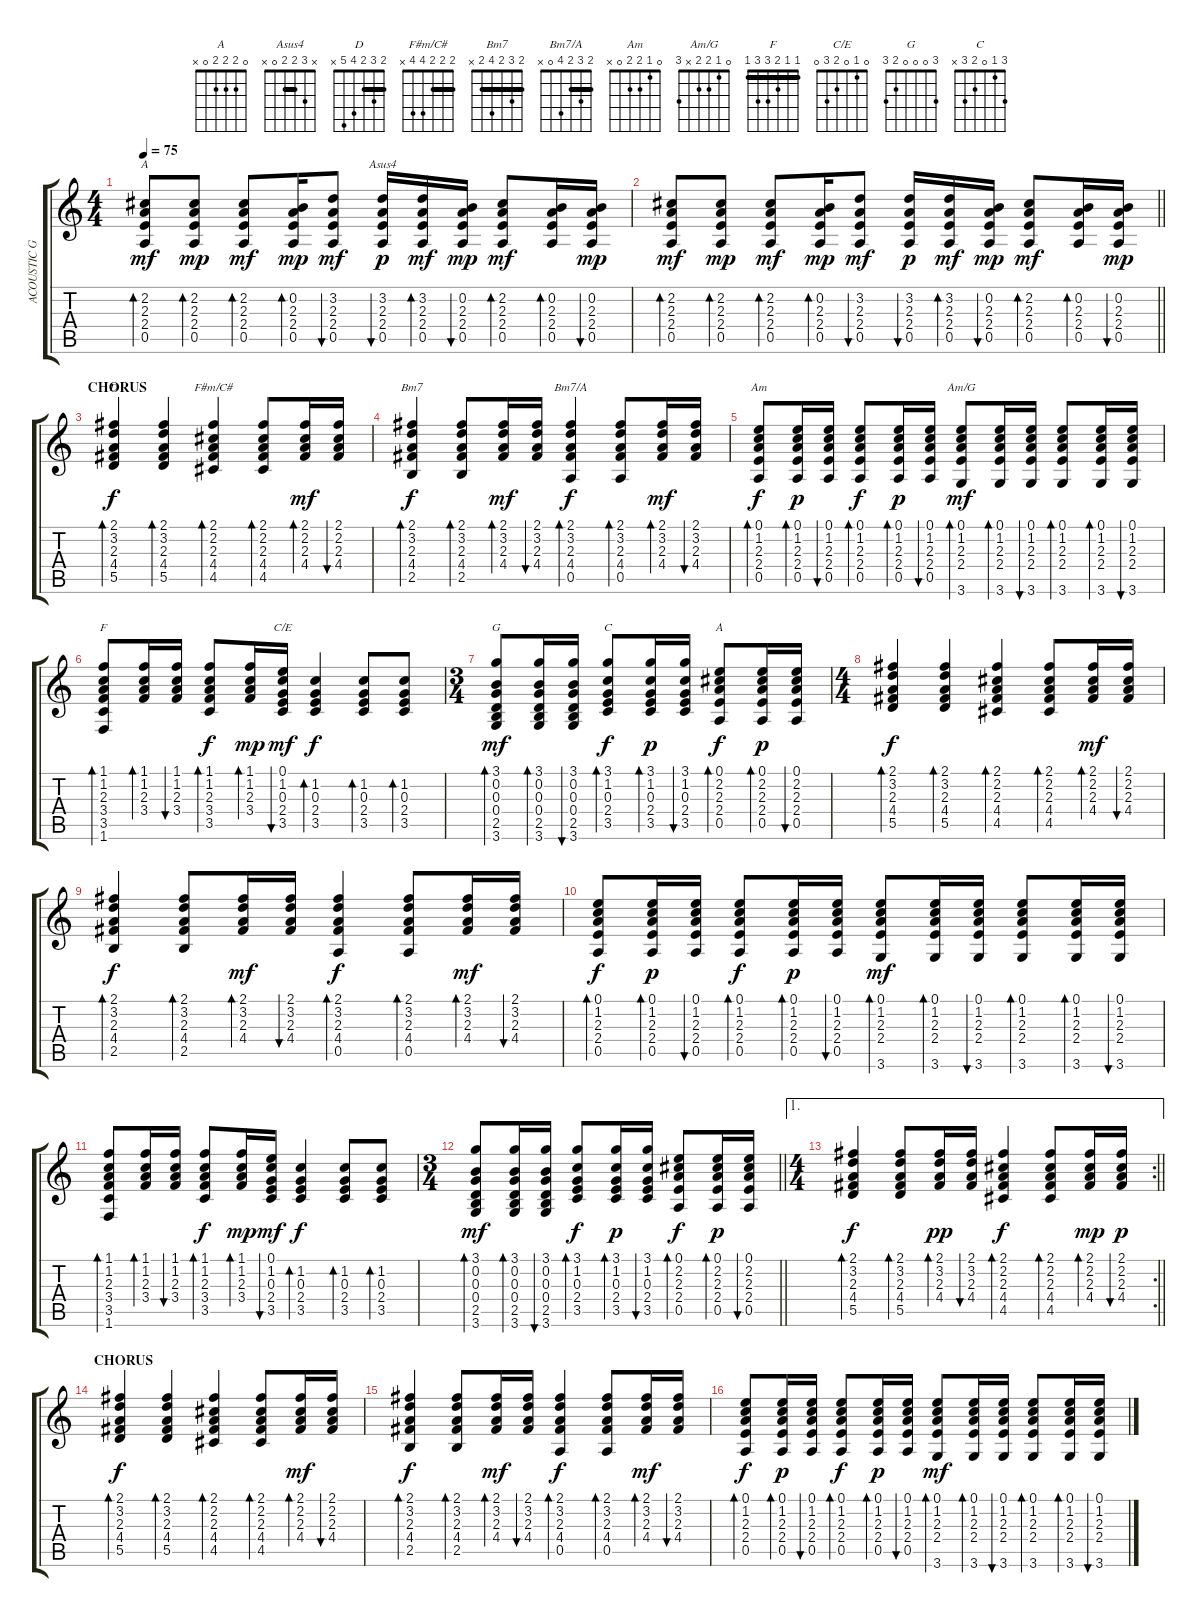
\track ("ACOUSTIC GTR" "ACOUSTIC G") {instrument acousticguitarsteel}
\staff {score tabs}
\tuning (E4 B3 G3 D3 A2 E2) {hide}
\chord ("A" x 2 2 2 0 x) {barre 2}
\chord ("Asus4" x 3 2 2 0 x) {barre 2}
\chord ("D" 2 3 2 4 5 x) {barre 2}
\chord ("F#m/C#" 2 2 2 4 4 x) {barre 2}
\chord ("Bm7" 2 3 2 4 2 x) {barre 2}
\chord ("Bm7/A" 2 3 2 4 0 x) {barre 2}
\chord ("Am" 0 1 2 2 0 x)
\chord ("Am/G" 0 1 2 2 x 3)
\chord ("F" 1 1 2 3 3 1) {barre 1}
\chord ("C/E" 0 1 0 2 3 0)
\chord ("G" 3 0 0 0 2 3)
\chord ("C" 3 1 0 2 3 x)
\chord ("A" 0 2 2 2 0 x)
\ts (4 4)
\tempo 75
\clef g2
\ks c
(2.2 2.3 2.4 0.5).8{bd 30 ch "A" dy mf} (2.2 2.3 2.4 0.5).8{bd 30 dy mp} (2.2 2.3 2.4 0.5).8{bd 30 dy mf} (0.2 2.3 2.4 0.5).16{bd 30 dy mp} (3.2 2.3 2.4 0.5).8{bu 30 dy mf} (3.2 2.3 2.4 0.5).16{bu 30 ch "Asus4" dy p} (3.2 2.3 2.4 0.5).16{bd 30 dy mf} (0.2 2.3 2.4 0.5).16{bu 30 dy mp} (2.2 2.3 2.4 0.5).8{bd 30 dy mf} (0.2 2.3 2.4 0.5).16{bd 30} (0.2 2.3 2.4 0.5).16{bu 30 dy mp} |
\barLineRight lightlight
(2.2 2.3 2.4 0.5).8{bd 30 dy mf} (2.2 2.3 2.4 0.5).8{bd 30 dy mp} (2.2 2.3 2.4 0.5).8{bd 30 dy mf} (0.2 2.3 2.4 0.5).16{bd 30 dy mp} (3.2 2.3 2.4 0.5).8{bu 30 dy mf} (3.2 2.3 2.4 0.5).16{bu 30 dy p} (3.2 2.3 2.4 0.5).16{bd 30 dy mf} (0.2 2.3 2.4 0.5).16{bu 30 dy mp} (2.2 2.3 2.4 0.5).8{bd 30 dy mf} (0.2 2.3 2.4 0.5).16{bd 30} (0.2 2.3 2.4 0.5).16{bu 30 dy mp} |
\section ("" "CHORUS")
(2.1 3.2 2.3 4.4 5.5).4{bd 60 ch "D" dy f} (2.1 3.2 2.3 4.4 5.5).4{bd 30} (2.1 2.2 2.3 4.4 4.5).4{bd 60 ch "F#m/C#"} (2.1 2.2 2.3 4.4 4.5).8{bd 30} (2.1 2.2 2.3 4.4).16{bd 30 dy mf} (2.1 2.2 2.3 4.4).16{bu 30} |
(2.1 3.2 2.3 4.4 2.5).4{bd 60 ch "Bm7" dy f} (2.1 3.2 2.3 4.4 2.5).8{bd 30} (2.1 3.2 2.3 4.4).16{bd 30 dy mf} (2.1 3.2 2.3 4.4).16{bu 30} (2.1 3.2 2.3 4.4 0.5).4{bd 60 ch "Bm7/A" dy f} (2.1 3.2 2.3 4.4 0.5).8{bd 30} (2.1 3.2 2.3 4.4).16{bd 30 dy mf} (2.1 3.2 2.3 4.4).16{bu 30} |
(0.1 1.2 2.3 2.4 0.5).8{bd 30 ch "Am" dy f} (0.1 1.2 2.3 2.4 0.5).16{bd 30 dy p} (0.1 1.2 2.3 2.4 0.5).16{bu 30} (0.1 1.2 2.3 2.4 0.5).8{bd 30 dy f} (0.1 1.2 2.3 2.4 0.5).16{bd 30 dy p} (0.1 1.2 2.3 2.4 0.5).16{bu 30} (0.1 1.2 2.3 2.4 3.6).8{bd 30 ch "Am/G" dy mf} (0.1 1.2 2.3 2.4 3.6).16{bd 30} (0.1 1.2 2.3 2.4 3.6).16{bu 30} (0.1 1.2 2.3 2.4 3.6).8{bd 30} (0.1 1.2 2.3 2.4 3.6).16{bd 30} (0.1 1.2 2.3 2.4 3.6).16{bu 30} |
(1.1 1.2 2.3 3.4 3.5 1.6).8{bd 30 ch "F"} (1.1 1.2 2.3 3.4).16{bd 30} (1.1 1.2 2.3 3.4).16{bu 30} (1.1 1.2 2.3 3.4 3.5).8{bd 30 dy f} (1.1 1.2 2.3 3.4).16{bd 30 dy mp} (0.1 1.2 0.3 2.4 3.5).16{bu 30 ch "C/E" dy mf} (1.2 0.3 2.4 3.5).4{bd 30 dy f} (1.2 0.3 2.4 3.5).8{bd 30} (1.2 0.3 2.4 3.5).8{bd 30} |
\ts (3 4)
(3.1 0.2 0.3 0.4 2.5 3.6).8{bd 30 ch "G" dy mf} (3.1 0.2 0.3 0.4 2.5 3.6).16{bd 30} (3.1 0.2 0.3 0.4 2.5 3.6).16{bu 30} (3.1 1.2 0.3 2.4 3.5).8{bd 30 ch "C" dy f} (3.1 1.2 0.3 2.4 3.5).16{bd 30 dy p} (3.1 1.2 0.3 2.4 3.5).16{bu 30} (0.1 2.2 2.3 2.4 0.5).8{bd 30 ch "A" dy f} (0.1 2.2 2.3 2.4 0.5).16{bd 30 dy p} (0.1 2.2 2.3 2.4 0.5).16{bu 30} |
\ts (4 4)
(2.1 3.2 2.3 4.4 5.5).4{bd 60 dy f} (2.1 3.2 2.3 4.4 5.5).4{bd 30} (2.1 2.2 2.3 4.4 4.5).4{bd 60} (2.1 2.2 2.3 4.4 4.5).8{bd 30} (2.1 2.2 2.3 4.4).16{bd 30 dy mf} (2.1 2.2 2.3 4.4).16{bu 30} |
(2.1 3.2 2.3 4.4 2.5).4{bd 60 dy f} (2.1 3.2 2.3 4.4 2.5).8{bd 30} (2.1 3.2 2.3 4.4).16{bd 30 dy mf} (2.1 3.2 2.3 4.4).16{bu 30} (2.1 3.2 2.3 4.4 0.5).4{bd 60 dy f} (2.1 3.2 2.3 4.4 0.5).8{bd 30} (2.1 3.2 2.3 4.4).16{bd 30 dy mf} (2.1 3.2 2.3 4.4).16{bu 30} |
(0.1 1.2 2.3 2.4 0.5).8{bd 30 dy f} (0.1 1.2 2.3 2.4 0.5).16{bd 30 dy p} (0.1 1.2 2.3 2.4 0.5).16{bu 30} (0.1 1.2 2.3 2.4 0.5).8{bd 30 dy f} (0.1 1.2 2.3 2.4 0.5).16{bd 30 dy p} (0.1 1.2 2.3 2.4 0.5).16{bu 30} (0.1 1.2 2.3 2.4 3.6).8{bd 30 dy mf} (0.1 1.2 2.3 2.4 3.6).16{bd 30} (0.1 1.2 2.3 2.4 3.6).16{bu 30} (0.1 1.2 2.3 2.4 3.6).8{bd 30} (0.1 1.2 2.3 2.4 3.6).16{bd 30} (0.1 1.2 2.3 2.4 3.6).16{bu 30} |
(1.1 1.2 2.3 3.4 3.5 1.6).8{bd 30} (1.1 1.2 2.3 3.4).16{bd 30} (1.1 1.2 2.3 3.4).16{bu 30} (1.1 1.2 2.3 3.4 3.5).8{bd 30 dy f} (1.1 1.2 2.3 3.4).16{bd 30 dy mp} (0.1 1.2 0.3 2.4 3.5).16{bu 30 dy mf} (1.2 0.3 2.4 3.5).4{bd 30 dy f} (1.2 0.3 2.4 3.5).8{bd 30} (1.2 0.3 2.4 3.5).8{bd 30} |
\ts (3 4)
\barLineRight lightlight
(3.1 0.2 0.3 0.4 2.5 3.6).8{bd 30 dy mf} (3.1 0.2 0.3 0.4 2.5 3.6).16{bd 30} (3.1 0.2 0.3 0.4 2.5 3.6).16{bu 30} (3.1 1.2 0.3 2.4 3.5).8{bd 30 dy f} (3.1 1.2 0.3 2.4 3.5).16{bd 30 dy p} (3.1 1.2 0.3 2.4 3.5).16{bu 30} (0.1 2.2 2.3 2.4 0.5).8{bd 30 dy f} (0.1 2.2 2.3 2.4 0.5).16{bd 30 dy p} (0.1 2.2 2.3 2.4 0.5).16{bu 30} |
\ae 1
\rc 2
\ts (4 4)
\barLineRight lightlight
(2.1 3.2 2.3 4.4 5.5).4{bd 60 dy f} (2.1 3.2 2.3 4.4 5.5).8{bd 30} (2.1 3.2 2.3 4.4).16{bd 30 dy pp} (2.1 3.2 2.3 4.4).16{bu 30} (2.1 2.2 2.3 4.4 4.5).4{bd 60 dy f} (2.1 2.2 2.3 4.4 4.5).8{bd 30} (2.1 2.2 2.3 4.4).16{bd 30 dy mp} (2.1 2.2 2.3 4.4).16{bu 30 dy p} |
\section ("" "CHORUS")
(2.1 3.2 2.3 4.4 5.5).4{bd 60 dy f} (2.1 3.2 2.3 4.4 5.5).4{bd 30} (2.1 2.2 2.3 4.4 4.5).4{bd 60} (2.1 2.2 2.3 4.4 4.5).8{bd 30} (2.1 2.2 2.3 4.4).16{bd 30 dy mf} (2.1 2.2 2.3 4.4).16{bu 30} |
(2.1 3.2 2.3 4.4 2.5).4{bd 60 dy f} (2.1 3.2 2.3 4.4 2.5).8{bd 30} (2.1 3.2 2.3 4.4).16{bd 30 dy mf} (2.1 3.2 2.3 4.4).16{bu 30} (2.1 3.2 2.3 4.4 0.5).4{bd 60 dy f} (2.1 3.2 2.3 4.4 0.5).8{bd 30} (2.1 3.2 2.3 4.4).16{bd 30 dy mf} (2.1 3.2 2.3 4.4).16{bu 30} |
(0.1 1.2 2.3 2.4 0.5).8{bd 30 dy f} (0.1 1.2 2.3 2.4 0.5).16{bd 30 dy p} (0.1 1.2 2.3 2.4 0.5).16{bu 30} (0.1 1.2 2.3 2.4 0.5).8{bd 30 dy f} (0.1 1.2 2.3 2.4 0.5).16{bd 30 dy p} (0.1 1.2 2.3 2.4 0.5).16{bu 30} (0.1 1.2 2.3 2.4 3.6).8{bd 30 dy mf} (0.1 1.2 2.3 2.4 3.6).16{bd 30} (0.1 1.2 2.3 2.4 3.6).16{bu 30} (0.1 1.2 2.3 2.4 3.6).8{bd 30} (0.1 1.2 2.3 2.4 3.6).16{bd 30} (0.1 1.2 2.3 2.4 3.6).16{bu 30}
